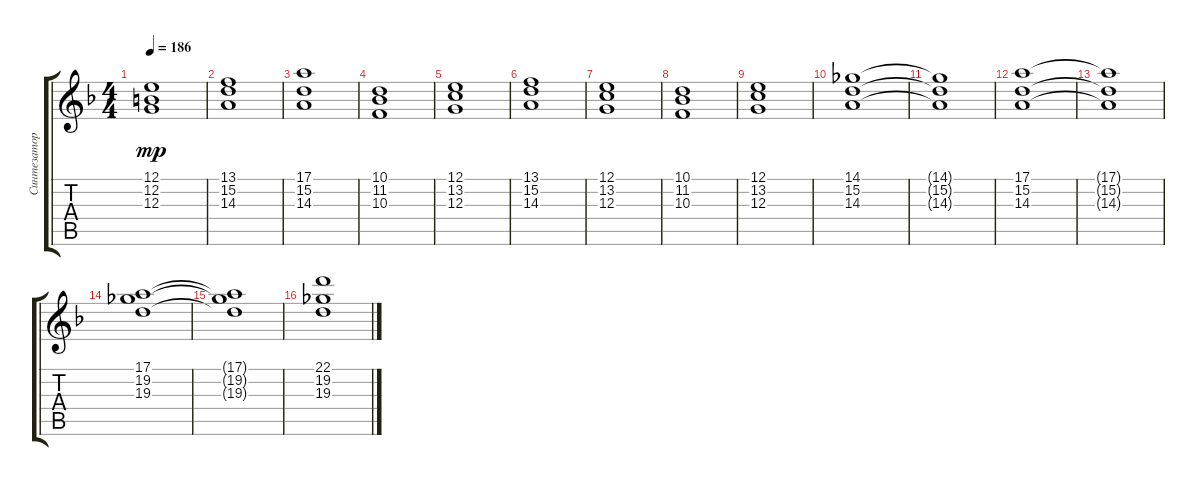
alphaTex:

\track ("Синтезатор 2" "Синтезатор") {instrument stringensemble1}
\staff {score tabs}
\tuning (E4 B3 G3 D3 A2 E2) {hide}
\ts (4 4)
\tempo 186
\clef g2
\ks dminor
(12.1 12.2 12.3).1{dy mp} |
(13.1 15.2 14.3).1 |
(17.1 15.2 14.3).1 |
(10.1 11.2 10.3).1 |
(12.1 13.2 12.3).1 |
(13.1 15.2 14.3).1 |
(12.1 13.2 12.3).1 |
(10.1 11.2 10.3).1 |
(12.1 13.2 12.3).1 |
(14.1 15.2 14.3).1 |
(14.1{t} 15.2{t} 14.3{t}).1 |
(17.1 15.2 14.3).1 |
(17.1{t} 15.2{t} 14.3{t}).1 |
(17.1 19.2 19.3).1 |
(17.1{t} 19.2{t} 19.3{t}).1 |
(22.1 19.2 19.3).1
